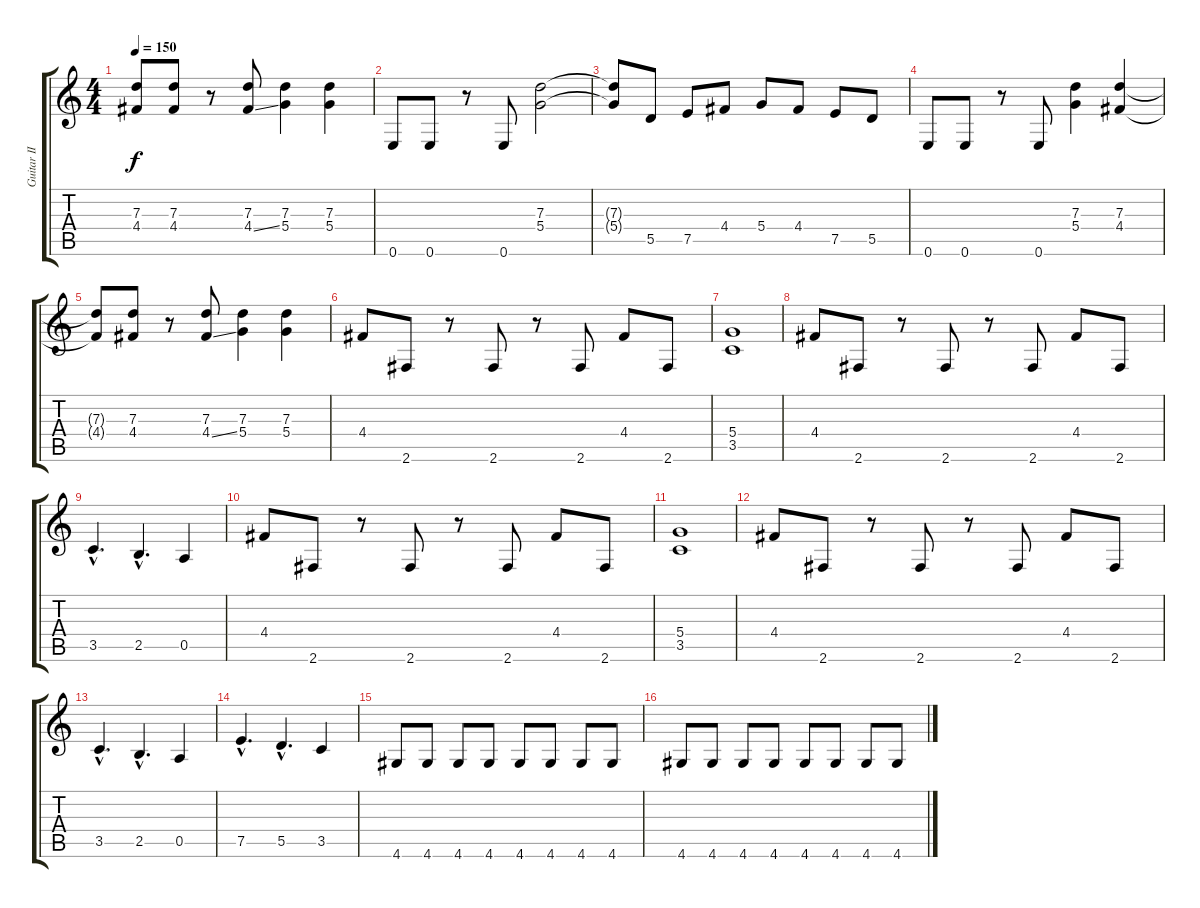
\track ("Guitar II" "Guitar II") {instrument distortionguitar}
\staff {score tabs}
\tuning (E4 B3 G3 D3 A2 E2) {hide}
\ts (4 4)
\tempo 150
\clef g2
\ks c
(7.3{t} 4.4{t}).8{dy f} (7.3 4.4).8 r.8 (7.3 4.4{ss}).8 (7.3 5.4).4 (7.3 5.4).4 |
0.6.8 0.6.8 r.8 0.6.8 (7.3 5.4).2 |
(7.3{t} 5.4{t}).8 5.5.8 7.5.8 4.4.8 5.4.8 4.4.8 7.5.8 5.5.8 |
0.6.8 0.6.8 r.8 0.6.8 (7.3 5.4).4 (7.3 4.4).4 |
(7.3{t} 4.4{t}).8 (7.3 4.4).8 r.8 (7.3 4.4{ss}).8 (7.3 5.4).4 (7.3 5.4).4 |
4.4.8 2.6.8 r.8 2.6.8 r.8 2.6.8 4.4.8 2.6.8 |
(5.4 3.5).1 |
4.4.8 2.6.8 r.8 2.6.8 r.8 2.6.8 4.4.8 2.6.8 |
3.5{hac}.4{d} 2.5{hac}.4{d} 0.5.4 |
4.4.8 2.6.8 r.8 2.6.8 r.8 2.6.8 4.4.8 2.6.8 |
(5.4 3.5).1 |
4.4.8 2.6.8 r.8 2.6.8 r.8 2.6.8 4.4.8 2.6.8 |
3.5{hac}.4{d} 2.5{hac}.4{d} 0.5.4 |
7.5{hac}.4{d} 5.5{hac}.4{d} 3.5.4 |
4.6.8 4.6.8 4.6.8 4.6.8 4.6.8 4.6.8 4.6.8 4.6.8 |
4.6.8 4.6.8 4.6.8 4.6.8 4.6.8 4.6.8 4.6.8 4.6.8
